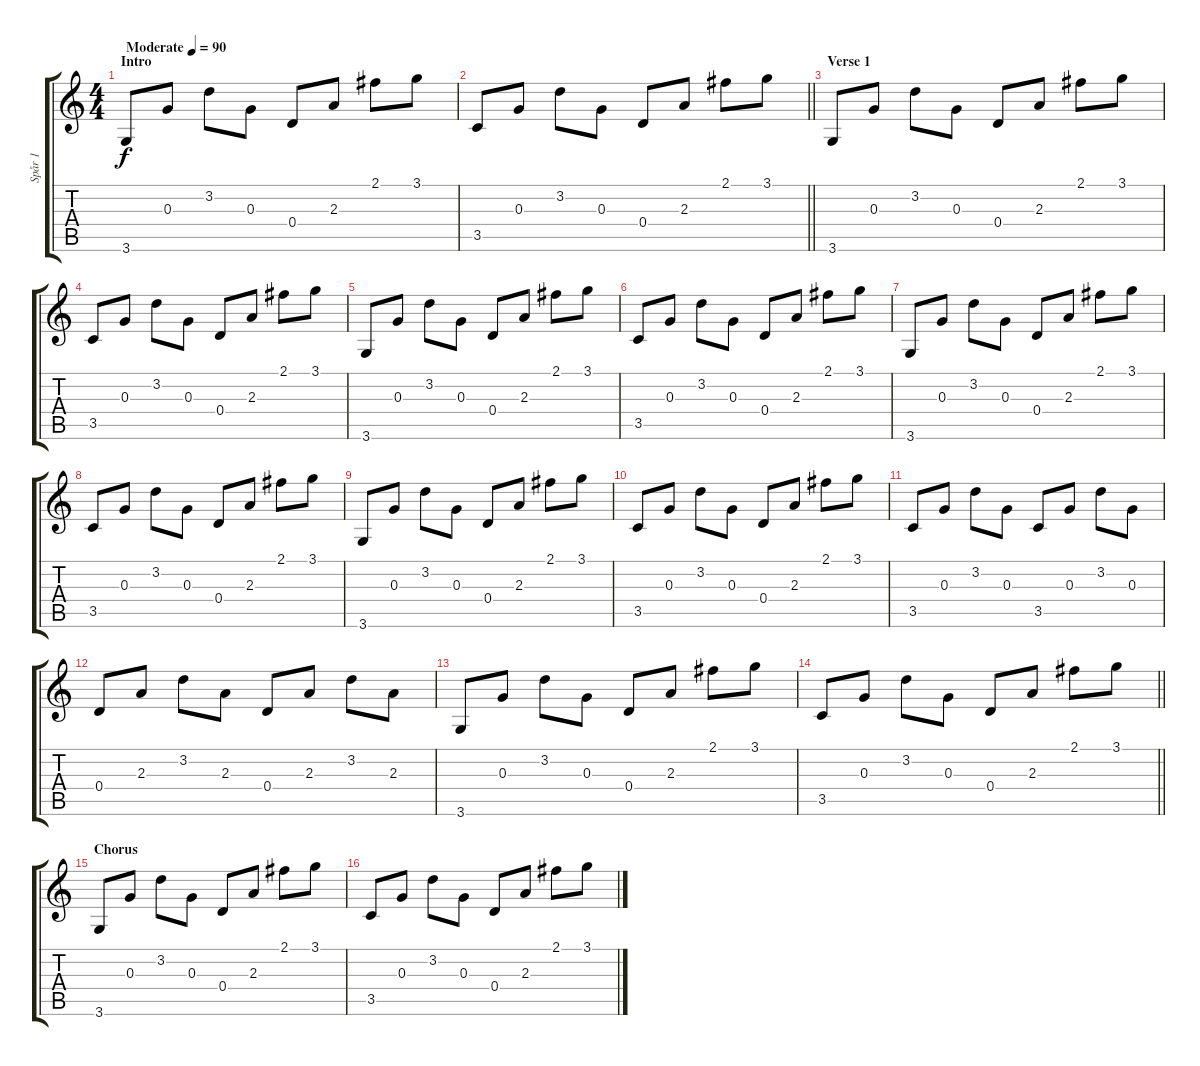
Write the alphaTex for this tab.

\track ("Spår 1" "Spår 1") {instrument acousticguitarsteel}
\staff {score tabs}
\tuning (E4 B3 G3 D3 A2 E2) {hide}
\ts (4 4)
\section ("" "Intro")
\tempo (90 "Moderate")
\clef g2
\ks c
3.6.8{dy f instrument acousticguitarsteel} 0.3.8 3.2.8 0.3.8 0.4.8 2.3.8 2.1.8 3.1.8 |
\barLineRight lightlight
3.5.8 0.3.8 3.2.8 0.3.8 0.4.8 2.3.8 2.1.8 3.1.8 |
\section ("" "Verse 1")
3.6.8 0.3.8 3.2.8 0.3.8 0.4.8 2.3.8 2.1.8 3.1.8 |
3.5.8 0.3.8 3.2.8 0.3.8 0.4.8 2.3.8 2.1.8 3.1.8 |
3.6.8 0.3.8 3.2.8 0.3.8 0.4.8 2.3.8 2.1.8 3.1.8 |
3.5.8 0.3.8 3.2.8 0.3.8 0.4.8 2.3.8 2.1.8 3.1.8 |
3.6.8 0.3.8 3.2.8 0.3.8 0.4.8 2.3.8 2.1.8 3.1.8 |
3.5.8 0.3.8 3.2.8 0.3.8 0.4.8 2.3.8 2.1.8 3.1.8 |
3.6.8 0.3.8 3.2.8 0.3.8 0.4.8 2.3.8 2.1.8 3.1.8 |
3.5.8 0.3.8 3.2.8 0.3.8 0.4.8 2.3.8 2.1.8 3.1.8 |
3.5.8 0.3.8 3.2.8 0.3.8 3.5.8 0.3.8 3.2.8 0.3.8 |
0.4.8 2.3.8 3.2.8 2.3.8 0.4.8 2.3.8 3.2.8 2.3.8 |
3.6.8 0.3.8 3.2.8 0.3.8 0.4.8 2.3.8 2.1.8 3.1.8 |
\barLineRight lightlight
3.5.8 0.3.8 3.2.8 0.3.8 0.4.8 2.3.8 2.1.8 3.1.8 |
\section ("" "Chorus")
3.6.8 0.3.8 3.2.8 0.3.8 0.4.8 2.3.8 2.1.8 3.1.8 |
3.5.8 0.3.8 3.2.8 0.3.8 0.4.8 2.3.8 2.1.8 3.1.8
